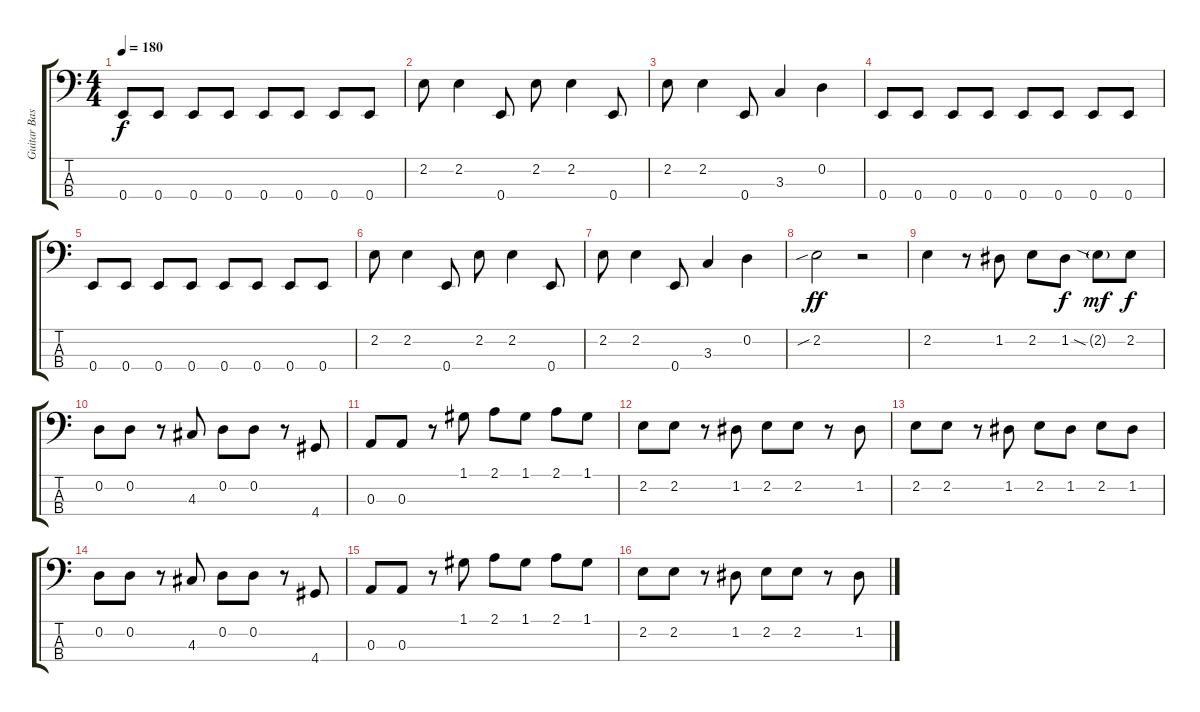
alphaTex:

\track ("Guitar Bass : Akiyama Mio" "Guitar Bas") {instrument electricbassfinger}
\staff {score tabs}
\tuning (G2 D2 A1 E1) {hide}
\ts (4 4)
\tempo 180
\clef f4
\ks c
0.4.8{dy f} 0.4.8 0.4.8 0.4.8 0.4.8 0.4.8 0.4.8 0.4.8 |
2.2.8 2.2.4 0.4.8 2.2.8 2.2.4 0.4.8 |
2.2.8 2.2.4 0.4.8 3.3.4 0.2.4 |
0.4.8 0.4.8 0.4.8 0.4.8 0.4.8 0.4.8 0.4.8 0.4.8 |
0.4.8 0.4.8 0.4.8 0.4.8 0.4.8 0.4.8 0.4.8 0.4.8 |
2.2.8 2.2.4 0.4.8 2.2.8 2.2.4 0.4.8 |
2.2.8 2.2.4 0.4.8 3.3.4 0.2.4 |
2.2{sib}.2{dy ff} r.2 |
2.2.4 r.8 1.2.8 2.2.8 1.2.8{dy f} 2.2{sia g}.8{dy mf} 2.2.8{dy f} |
0.2.8 0.2.8 r.8 4.3.8 0.2.8 0.2.8 r.8 4.4.8 |
0.3.8 0.3.8 r.8 1.1.8 2.1.8 1.1.8 2.1.8 1.1.8 |
2.2.8 2.2.8 r.8 1.2.8 2.2.8 2.2.8 r.8 1.2.8 |
2.2.8 2.2.8 r.8 1.2.8 2.2.8 1.2.8 2.2.8 1.2.8 |
0.2.8 0.2.8 r.8 4.3.8 0.2.8 0.2.8 r.8 4.4.8 |
0.3.8 0.3.8 r.8 1.1.8 2.1.8 1.1.8 2.1.8 1.1.8 |
2.2.8 2.2.8 r.8 1.2.8 2.2.8 2.2.8 r.8 1.2.8
